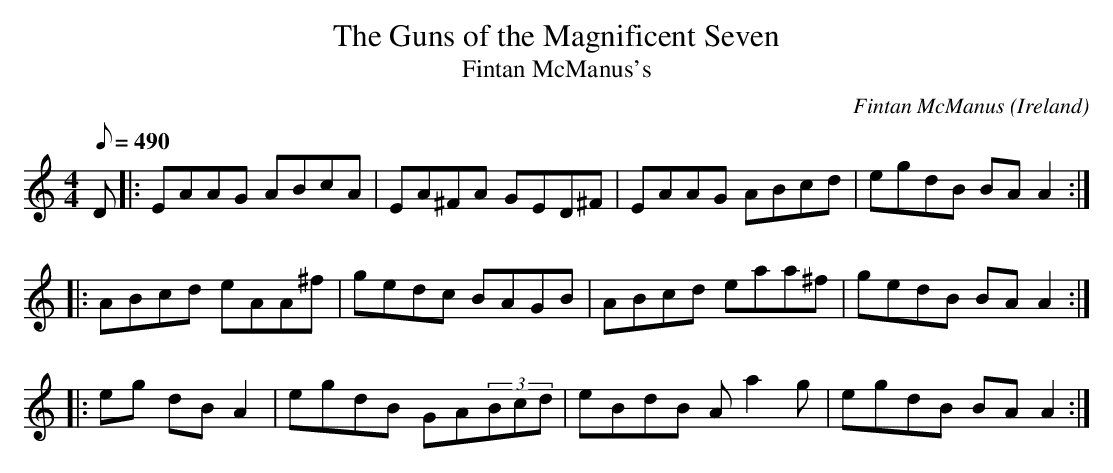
X:1
T:The Guns of the Magnificent Seven
T:Fintan McManus's
O:Ireland
M:4/4
Q:490
C:Fintan McManus
K:Am
D|:EAAG ABcA|EA^FA GED^F|EAAG ABcd|egdB BAA2:|
|:ABcd eAA^f|gedc BAGB|ABcd eaa^f|gedB BAA2:|
|:eg dB A2|egdB GA(3Bcd|eBdB Aa2g|egdB BAA2:|
